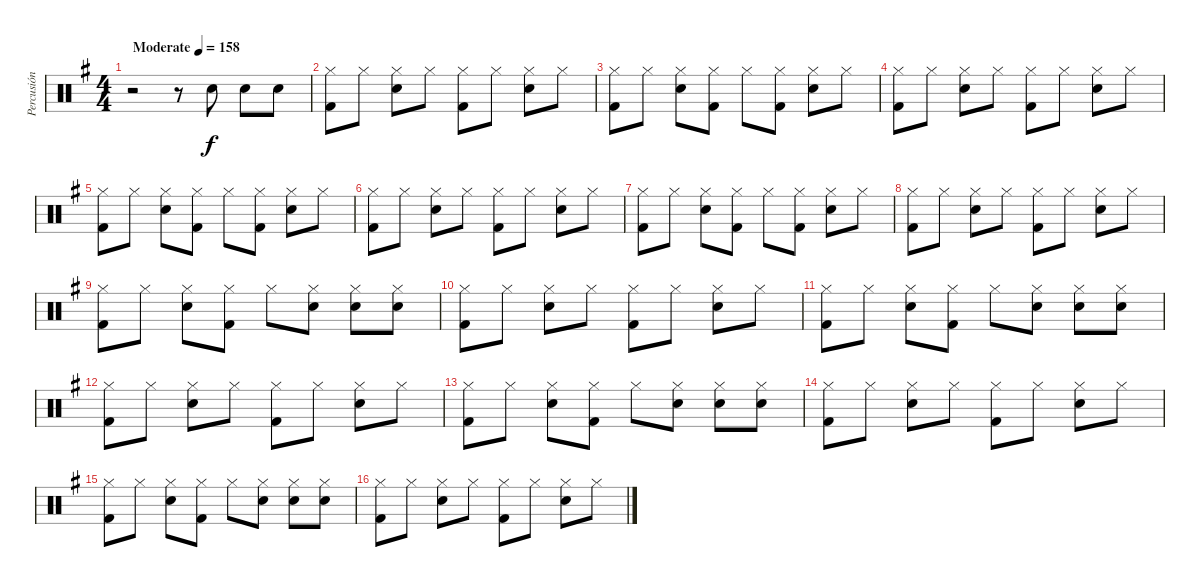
\track ("Percusión" "Percusión") {instrument percussion}
\staff {score}
\articulation defaults
\ts (4 4)
\tempo (158 "Moderate")
\clef neutral
\ks g
r.2{dy f} r.8 "Snare (hit) 2".8 "Snare (hit) 2".8 "Snare (hit) 2".8 |
("Hi-Hat (closed)" "Kick (hit) 2").8 "Hi-Hat (closed)".8 ("Hi-Hat (closed)" "Snare (hit) 2").8 "Hi-Hat (closed)".8 ("Hi-Hat (closed)" "Kick (hit) 2").8 "Hi-Hat (closed)".8 ("Hi-Hat (closed)" "Snare (hit) 2").8 "Hi-Hat (closed)".8 |
("Hi-Hat (closed)" "Kick (hit) 2").8 "Hi-Hat (closed)".8 ("Hi-Hat (closed)" "Snare (hit) 2").8 ("Hi-Hat (closed)" "Kick (hit) 2").8 "Hi-Hat (closed)".8 ("Hi-Hat (closed)" "Kick (hit) 2").8 ("Hi-Hat (closed)" "Snare (hit) 2").8 "Hi-Hat (closed)".8 |
("Hi-Hat (closed)" "Kick (hit) 2").8 "Hi-Hat (closed)".8 ("Hi-Hat (closed)" "Snare (hit) 2").8 "Hi-Hat (closed)".8 ("Hi-Hat (closed)" "Kick (hit) 2").8 "Hi-Hat (closed)".8 ("Hi-Hat (closed)" "Snare (hit) 2").8 "Hi-Hat (closed)".8 |
("Hi-Hat (closed)" "Kick (hit) 2").8 "Hi-Hat (closed)".8 ("Hi-Hat (closed)" "Snare (hit) 2").8 ("Hi-Hat (closed)" "Kick (hit) 2").8 "Hi-Hat (closed)".8 ("Hi-Hat (closed)" "Kick (hit) 2").8 ("Hi-Hat (closed)" "Snare (hit) 2").8 "Hi-Hat (closed)".8 |
("Hi-Hat (closed)" "Kick (hit) 2").8 "Hi-Hat (closed)".8 ("Hi-Hat (closed)" "Snare (hit) 2").8 "Hi-Hat (closed)".8 ("Hi-Hat (closed)" "Kick (hit) 2").8 "Hi-Hat (closed)".8 ("Hi-Hat (closed)" "Snare (hit) 2").8 "Hi-Hat (closed)".8 |
("Hi-Hat (closed)" "Kick (hit) 2").8 "Hi-Hat (closed)".8 ("Hi-Hat (closed)" "Snare (hit) 2").8 ("Hi-Hat (closed)" "Kick (hit) 2").8 "Hi-Hat (closed)".8 ("Hi-Hat (closed)" "Kick (hit) 2").8 ("Hi-Hat (closed)" "Snare (hit) 2").8 "Hi-Hat (closed)".8 |
("Hi-Hat (closed)" "Kick (hit) 2").8 "Hi-Hat (closed)".8 ("Hi-Hat (closed)" "Snare (hit) 2").8 "Hi-Hat (closed)".8 ("Hi-Hat (closed)" "Kick (hit) 2").8 "Hi-Hat (closed)".8 ("Hi-Hat (closed)" "Snare (hit) 2").8 "Hi-Hat (closed)".8 |
("Hi-Hat (closed)" "Kick (hit) 2").8 "Hi-Hat (closed)".8 ("Hi-Hat (closed)" "Snare (hit) 2").8 ("Hi-Hat (closed)" "Kick (hit) 2").8 "Hi-Hat (closed)".8 ("Hi-Hat (closed)" "Snare (hit) 2").8 ("Hi-Hat (closed)" "Snare (hit) 2").8 ("Hi-Hat (closed)" "Snare (hit) 2").8 |
("Hi-Hat (closed)" "Kick (hit) 2").8 "Hi-Hat (closed)".8 ("Hi-Hat (closed)" "Snare (hit) 2").8 "Hi-Hat (closed)".8 ("Hi-Hat (closed)" "Kick (hit) 2").8 "Hi-Hat (closed)".8 ("Hi-Hat (closed)" "Snare (hit) 2").8 "Hi-Hat (closed)".8 |
("Hi-Hat (closed)" "Kick (hit) 2").8 "Hi-Hat (closed)".8 ("Hi-Hat (closed)" "Snare (hit) 2").8 ("Hi-Hat (closed)" "Kick (hit) 2").8 "Hi-Hat (closed)".8 ("Hi-Hat (closed)" "Snare (hit) 2").8 ("Hi-Hat (closed)" "Snare (hit) 2").8 ("Hi-Hat (closed)" "Snare (hit) 2").8 |
("Hi-Hat (closed)" "Kick (hit) 2").8 "Hi-Hat (closed)".8 ("Hi-Hat (closed)" "Snare (hit) 2").8 "Hi-Hat (closed)".8 ("Hi-Hat (closed)" "Kick (hit) 2").8 "Hi-Hat (closed)".8 ("Hi-Hat (closed)" "Snare (hit) 2").8 "Hi-Hat (closed)".8 |
("Hi-Hat (closed)" "Kick (hit) 2").8 "Hi-Hat (closed)".8 ("Hi-Hat (closed)" "Snare (hit) 2").8 ("Hi-Hat (closed)" "Kick (hit) 2").8 "Hi-Hat (closed)".8 ("Hi-Hat (closed)" "Snare (hit) 2").8 ("Hi-Hat (closed)" "Snare (hit) 2").8 ("Hi-Hat (closed)" "Snare (hit) 2").8 |
("Hi-Hat (closed)" "Kick (hit) 2").8 "Hi-Hat (closed)".8 ("Hi-Hat (closed)" "Snare (hit) 2").8 "Hi-Hat (closed)".8 ("Hi-Hat (closed)" "Kick (hit) 2").8 "Hi-Hat (closed)".8 ("Hi-Hat (closed)" "Snare (hit) 2").8 "Hi-Hat (closed)".8 |
("Hi-Hat (closed)" "Kick (hit) 2").8 "Hi-Hat (closed)".8 ("Hi-Hat (closed)" "Snare (hit) 2").8 ("Hi-Hat (closed)" "Kick (hit) 2").8 "Hi-Hat (closed)".8 ("Hi-Hat (closed)" "Snare (hit) 2").8 ("Hi-Hat (closed)" "Snare (hit) 2").8 ("Hi-Hat (closed)" "Snare (hit) 2").8 |
("Hi-Hat (closed)" "Kick (hit) 2").8 "Hi-Hat (closed)".8 ("Hi-Hat (closed)" "Snare (hit) 2").8 "Hi-Hat (closed)".8 ("Hi-Hat (closed)" "Kick (hit) 2").8 "Hi-Hat (closed)".8 ("Hi-Hat (closed)" "Snare (hit) 2").8 "Hi-Hat (closed)".8
